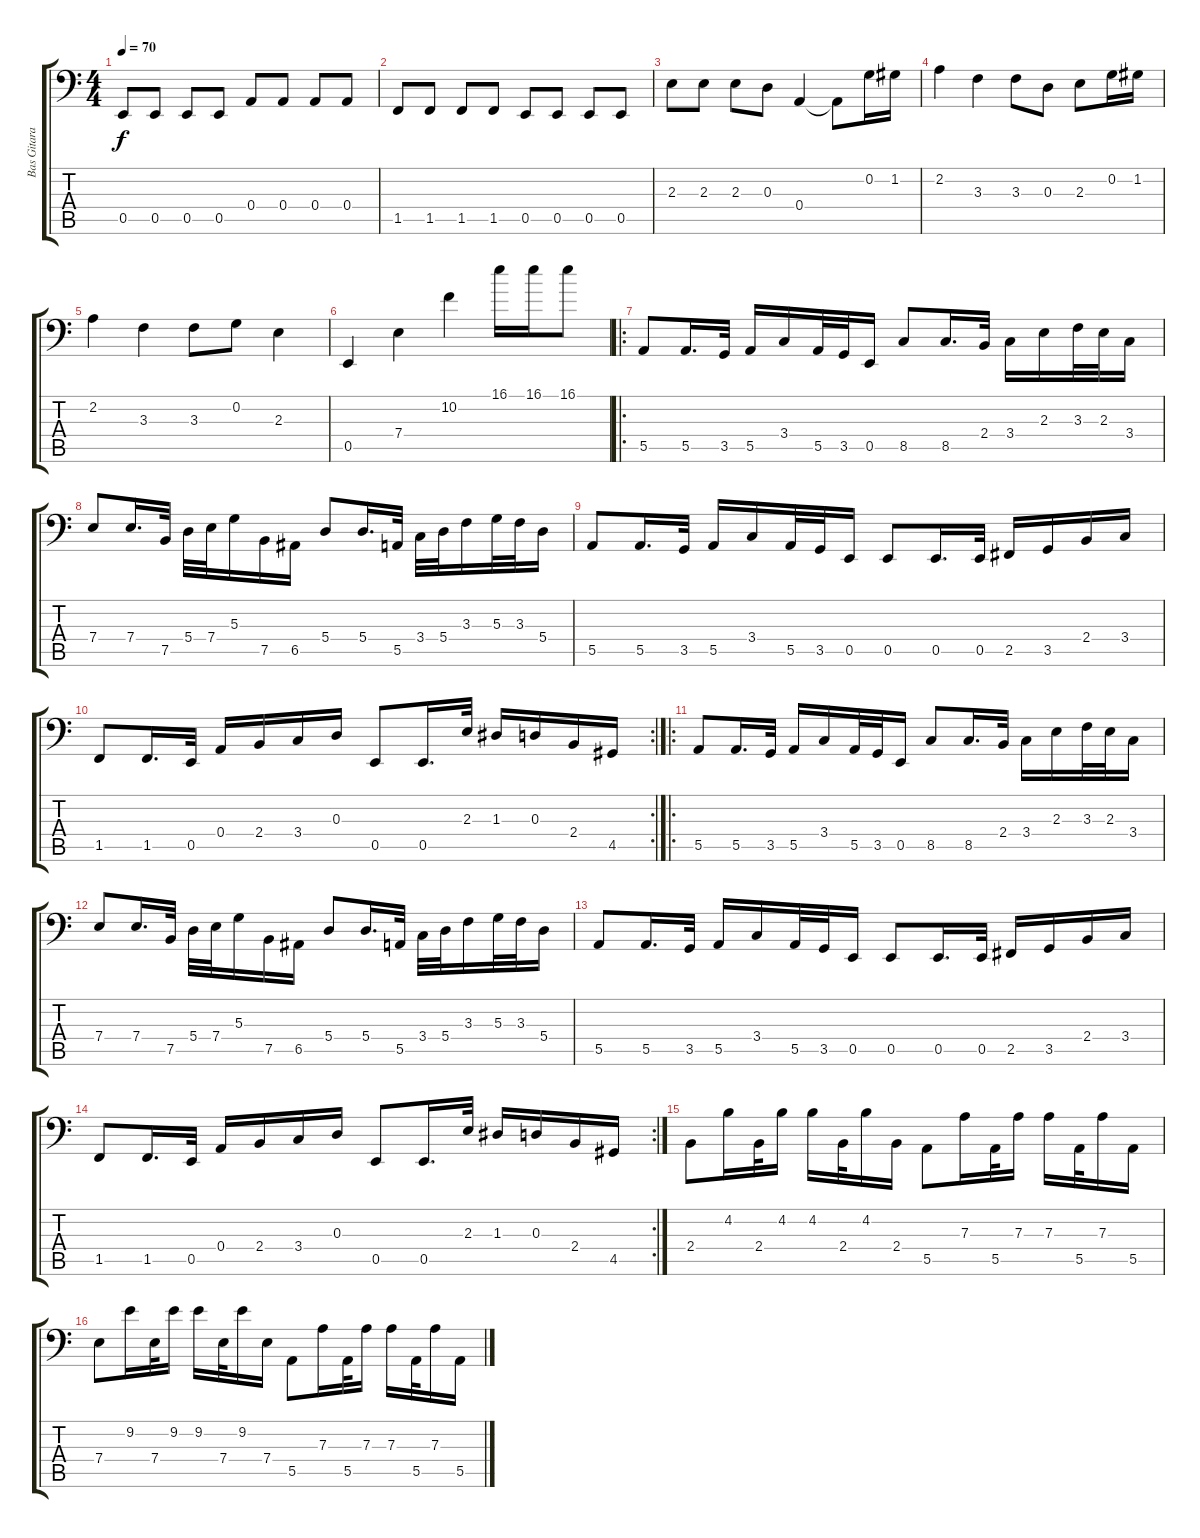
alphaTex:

\track ("Bas Gitara" "Bas Gitara") {instrument electricbassfinger}
\staff {score tabs}
\tuning (C3 G2 D2 A1 E1 B0) {hide}
\ts (4 4)
\tempo 70
\clef f4
\ks aminor
0.5.8{dy f} 0.5.8 0.5.8 0.5.8 0.4.8 0.4.8 0.4.8 0.4.8 |
1.5.8 1.5.8 1.5.8 1.5.8 0.5.8 0.5.8 0.5.8 0.5.8 |
2.3.8 2.3.8 2.3.8 0.3.8 0.4.4 0.4{t}.8 0.2.16 1.2.16 |
2.2.4 3.3.4 3.3.8 0.3.8 2.3.8 0.2.16 1.2.16 |
2.2.4 3.3.4 3.3.8 0.2.8 2.3.4 |
0.5.4 7.4.4 10.2.4 16.1.16 16.1.16 16.1.8 |
\ro
5.5.8 5.5.16{d} 3.5.32 5.5.16 3.4.16 5.5.32 3.5.32 0.5.16 8.5.8 8.5.16{d} 2.4.32 3.4.16 2.3.16 3.3.32 2.3.32 3.4.16 |
7.4.8 7.4.16{d} 7.5.32 5.4.32 7.4.32 5.3.16 7.5.16 6.5.16 5.4.8 5.4.16{d} 5.5.32 3.4.32 5.4.32 3.3.16 5.3.32 3.3.32 5.4.16 |
5.5.8 5.5.16{d} 3.5.32 5.5.16 3.4.16 5.5.32 3.5.32 0.5.16 0.5.8 0.5.16{d} 0.5.32 2.5.16 3.5.16 2.4.16 3.4.16 |
\rc 2
1.5.8 1.5.16{d} 0.5.32 0.4.16 2.4.16 3.4.16 0.3.16 0.5.8 0.5.16{d} 2.3.32 1.3.16 0.3.16 2.4.16 4.5.16 |
\ro
5.5.8 5.5.16{d} 3.5.32 5.5.16 3.4.16 5.5.32 3.5.32 0.5.16 8.5.8 8.5.16{d} 2.4.32 3.4.16 2.3.16 3.3.32 2.3.32 3.4.16 |
7.4.8 7.4.16{d} 7.5.32 5.4.32 7.4.32 5.3.16 7.5.16 6.5.16 5.4.8 5.4.16{d} 5.5.32 3.4.32 5.4.32 3.3.16 5.3.32 3.3.32 5.4.16 |
5.5.8 5.5.16{d} 3.5.32 5.5.16 3.4.16 5.5.32 3.5.32 0.5.16 0.5.8 0.5.16{d} 0.5.32 2.5.16 3.5.16 2.4.16 3.4.16 |
\rc 2
1.5.8 1.5.16{d} 0.5.32 0.4.16 2.4.16 3.4.16 0.3.16 0.5.8 0.5.16{d} 2.3.32 1.3.16 0.3.16 2.4.16 4.5.16 |
2.4.8 4.2.16 2.4.32 4.2.16 4.2.16 2.4.32 4.2.16 2.4.16 5.5.8 7.3.16 5.5.32 7.3.16 7.3.16 5.5.32 7.3.16 5.5.16 |
7.4.8 9.2.16 7.4.32 9.2.16 9.2.16 7.4.32 9.2.16 7.4.16 5.5.8 7.3.16 5.5.32 7.3.16 7.3.16 5.5.32 7.3.16 5.5.16
